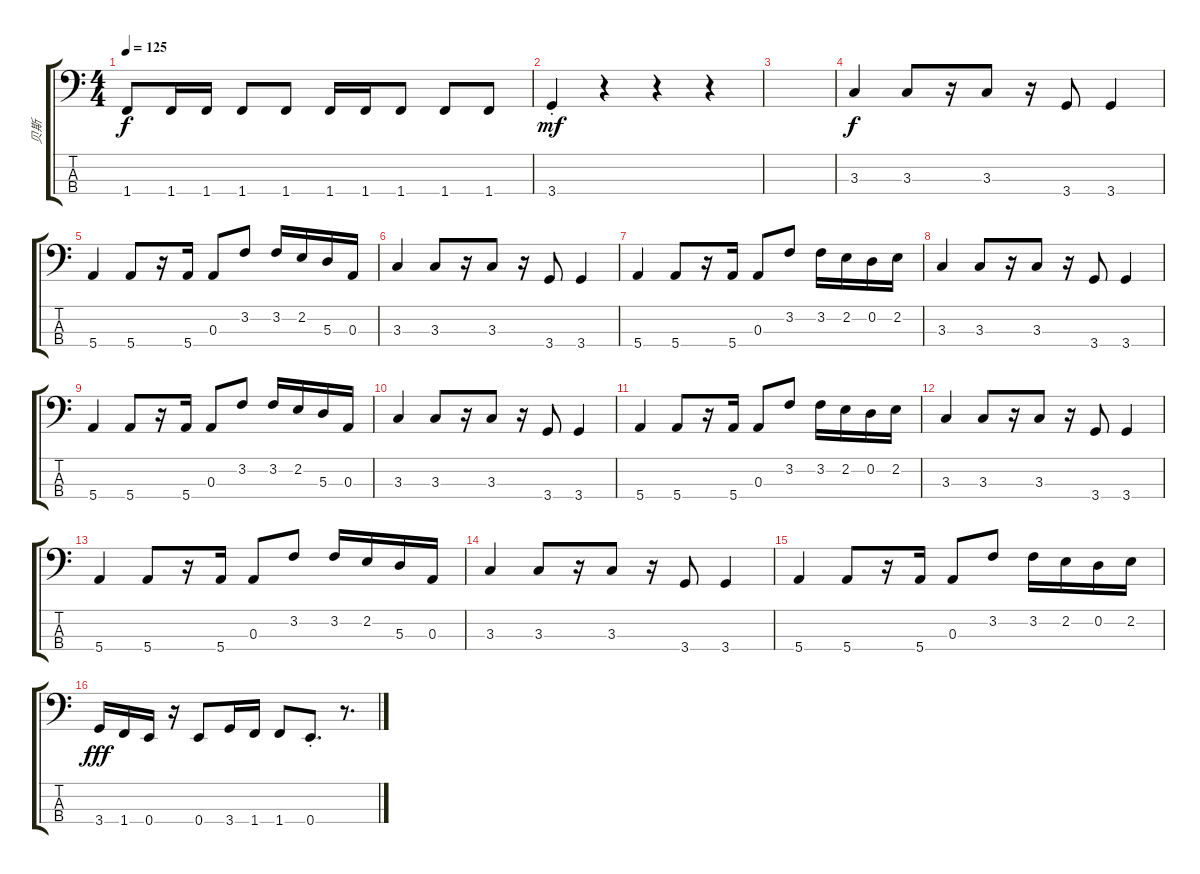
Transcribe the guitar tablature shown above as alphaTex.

\track ("贝斯" "贝斯") {instrument electricbassfinger}
\staff {score tabs}
\tuning (G2 D2 A1 E1) {hide}
\ts (4 4)
\tempo 125
\clef f4
\ks c
1.4.8{dy f} 1.4.16 1.4.16 1.4.8 1.4.8 1.4.16 1.4.16 1.4.8 1.4.8 1.4.8 |
3.4{st}.4{dy mf} r.4 r.4 r.4 |
|
3.3.4{dy f} 3.3.8 r.16 3.3.8 r.16 3.4.8 3.4.4 |
5.4.4 5.4.8 r.16 5.4.16 0.3.8 3.2.8 3.2.16 2.2.16 5.3.16 0.3.16 |
3.3.4 3.3.8 r.16 3.3.8 r.16 3.4.8 3.4.4 |
5.4.4 5.4.8 r.16 5.4.16 0.3.8 3.2.8 3.2.16 2.2.16 0.2.16 2.2.16 |
3.3.4 3.3.8 r.16 3.3.8 r.16 3.4.8 3.4.4 |
5.4.4 5.4.8 r.16 5.4.16 0.3.8 3.2.8 3.2.16 2.2.16 5.3.16 0.3.16 |
3.3.4 3.3.8 r.16 3.3.8 r.16 3.4.8 3.4.4 |
5.4.4 5.4.8 r.16 5.4.16 0.3.8 3.2.8 3.2.16 2.2.16 0.2.16 2.2.16 |
3.3.4 3.3.8 r.16 3.3.8 r.16 3.4.8 3.4.4 |
5.4.4 5.4.8 r.16 5.4.16 0.3.8 3.2.8 3.2.16 2.2.16 5.3.16 0.3.16 |
3.3.4 3.3.8 r.16 3.3.8 r.16 3.4.8 3.4.4 |
5.4.4 5.4.8 r.16 5.4.16 0.3.8 3.2.8 3.2.16 2.2.16 0.2.16 2.2.16 |
3.4.16{dy fff} 1.4.16 0.4.16 r.16 0.4.8 3.4.16 1.4.16 1.4.8 0.4{st}.8{d} r.8{d}
